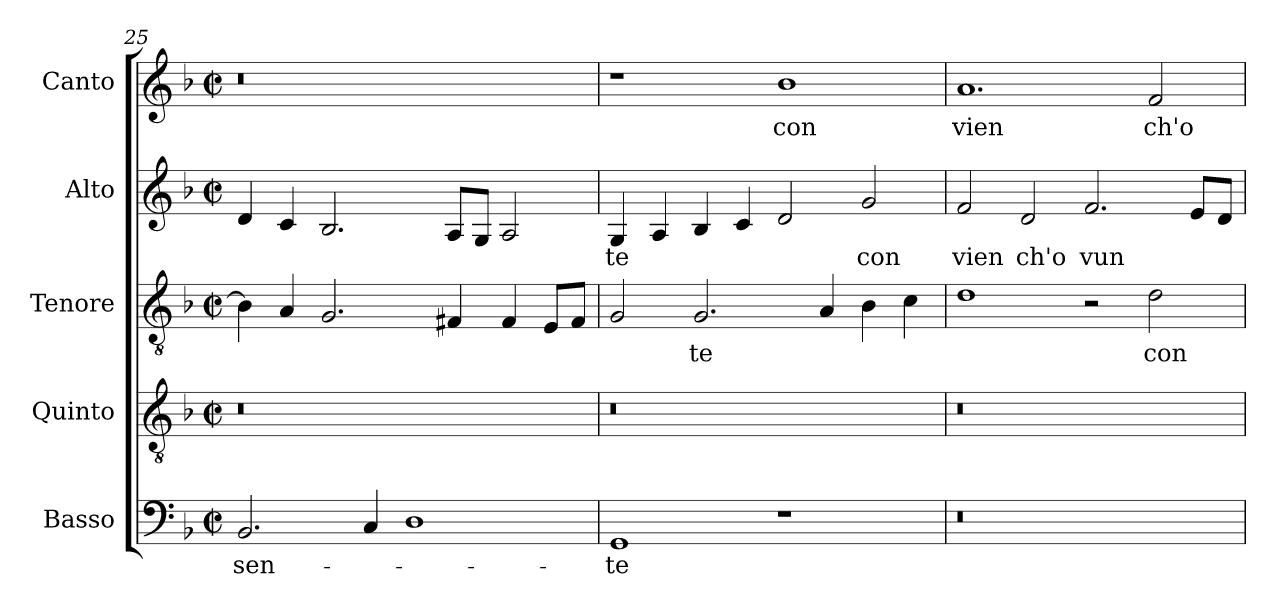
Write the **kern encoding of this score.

**kern	**text	**kern	**kern	**text	**kern	**text	**kern	**text
*part5	*part5	*part4	*part3	*part3	*part2	*part2	*part1	*part1
*staff5	*staff5	*staff4	*staff3	*staff3	*staff2	*staff2	*staff1	*staff1
*I"Basso	*	*I"Quinto	*I"Tenore	*	*I"Alto	*	*I"Canto	*
!!LO:LB:g=z
*clefF4	*	*clefGv2	*clefGv2	*	*clefG2	*	*clefG2	*
*k[b-]	*	*k[b-]	*k[b-]	*	*k[b-]	*	*k[b-]	*
*F:	*	*F:	*F:	*	*F:	*	*F:	*
*M2/2	*	*M2/2	*M2/2	*	*M2/2	*	*M2/2	*
*met(c|)	*	*met(c|)	*met(c|)	*	*met(c|)	*	*met(c|)	*
=25	=25	=25	=25	=25	=25	=25	=25	=25
!	!LO:LY:b	!	!	!	!	!	!	!
2.BB-/	sen-	0r	4B-\]	.	4d/	.	0r	.
.	.	.	4A/	.	4c/	.	.	.
.	.	.	2.G/	.	2.B-/	.	.	.
4C/	.	.	.	.	.	.	.	.
1D	.	.	.	.	.	.	.	.
.	.	.	4F#/	.	8A/L	.	.	.
.	.	.	.	.	8G/J	.	.	.
.	.	.	4F#/	.	2A/	.	.	.
.	.	.	8E/L	.	.	.	.	.
.	.	.	8F#/J	.	.	.	.	.
=26	=26	=26	=26	=26	=26	=26	=26	=26
!	!LO:LY:b:cj	!	!	!	!	!LO:LY:b:cj	!	!
1GG	-te	0r	2G/	.	4G/	-te	1r	.
.	.	.	.	.	4A/	.	.	.
!	!	!	!	!LO:LY:b:cj	!	!	!	!
.	.	.	2.G/	te	4B-/	.	.	.
.	.	.	.	.	4c/	.	.	.
!	!	!	!	!	!	!	!	!LO:LY:b:cj
1r	.	.	.	.	2d/	.	1b-	con
.	.	.	4A/	.	.	.	.	.
!	!	!	!	!	!	!LO:LY:b:cj	!	!
.	.	.	4B-\	.	2g/	con	.	.
.	.	.	4c\	.	.	.	.	.
=27	=27	=27	=27	=27	=27	=27	=27	=27
!	!	!	!	!	!	!LO:LY:b:cj	!	!LO:LY:b:cj
0r	.	0r	1d	.	2f/	vien	1.a	vien
!	!	!	!	!	!	!LO:LY:b:cj	!	!
.	.	.	.	.	2d/	ch'o	.	.
!	!	!	!	!	!	!LO:LY:b	!	!
.	.	.	2r	.	2.f/	vun	.	.
!	!	!	!	!LO:LY:b:cj	!	!	!	!LO:LY:b:cj
.	.	.	2d\	con-	.	.	2f/	ch'o
.	.	.	.	.	8e/L	.	.	.
.	.	.	.	.	8d/J	.	.	.
=	=	=	=	=	=	=	=	=
*-	*-	*-	*-	*-	*-	*-	*-	*-
